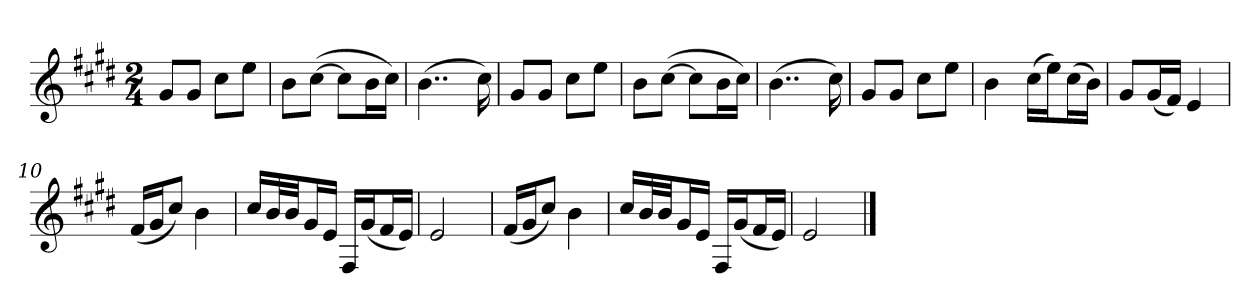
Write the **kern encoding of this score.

**kern
*part1
*staff1
*k[f#c#g#d#]
*M2/4
=1
8g#L
8g#J
8cc#L
8eeJ
=2
8bL
([8cc#J
8cc#L]
16bL
16cc#JJ)
=3
(4..b
16cc#)
=4
8g#L
8g#J
8cc#L
8eeJ
=5
8bL
([8cc#J
8cc#L]
16bL
16cc#JJ)
=6
(4..b
16cc#)
=7
8g#L
8g#J
8cc#L
8eeJ
=8
4b
(16cc#LL
16eeJ)
(16cc#L
16bJJ)
=9
8g#L
(16g#L
16f#JJ)
4e
=10
(16f#LL
16g#J
8cc#J)
4b
=11
16cc#LL
32bL
32bJJ
16g#L
16eJJ
16F#LL
(16g#J
16f#L
16eJJ)
=12
2e
=13
(16f#LL
16g#J
8cc#J)
4b
=14
16cc#LL
32bL
32bJJ
16g#L
16eJJ
16F#LL
(16g#J
16f#L
16eJJ)
=15
2e
==
*-
